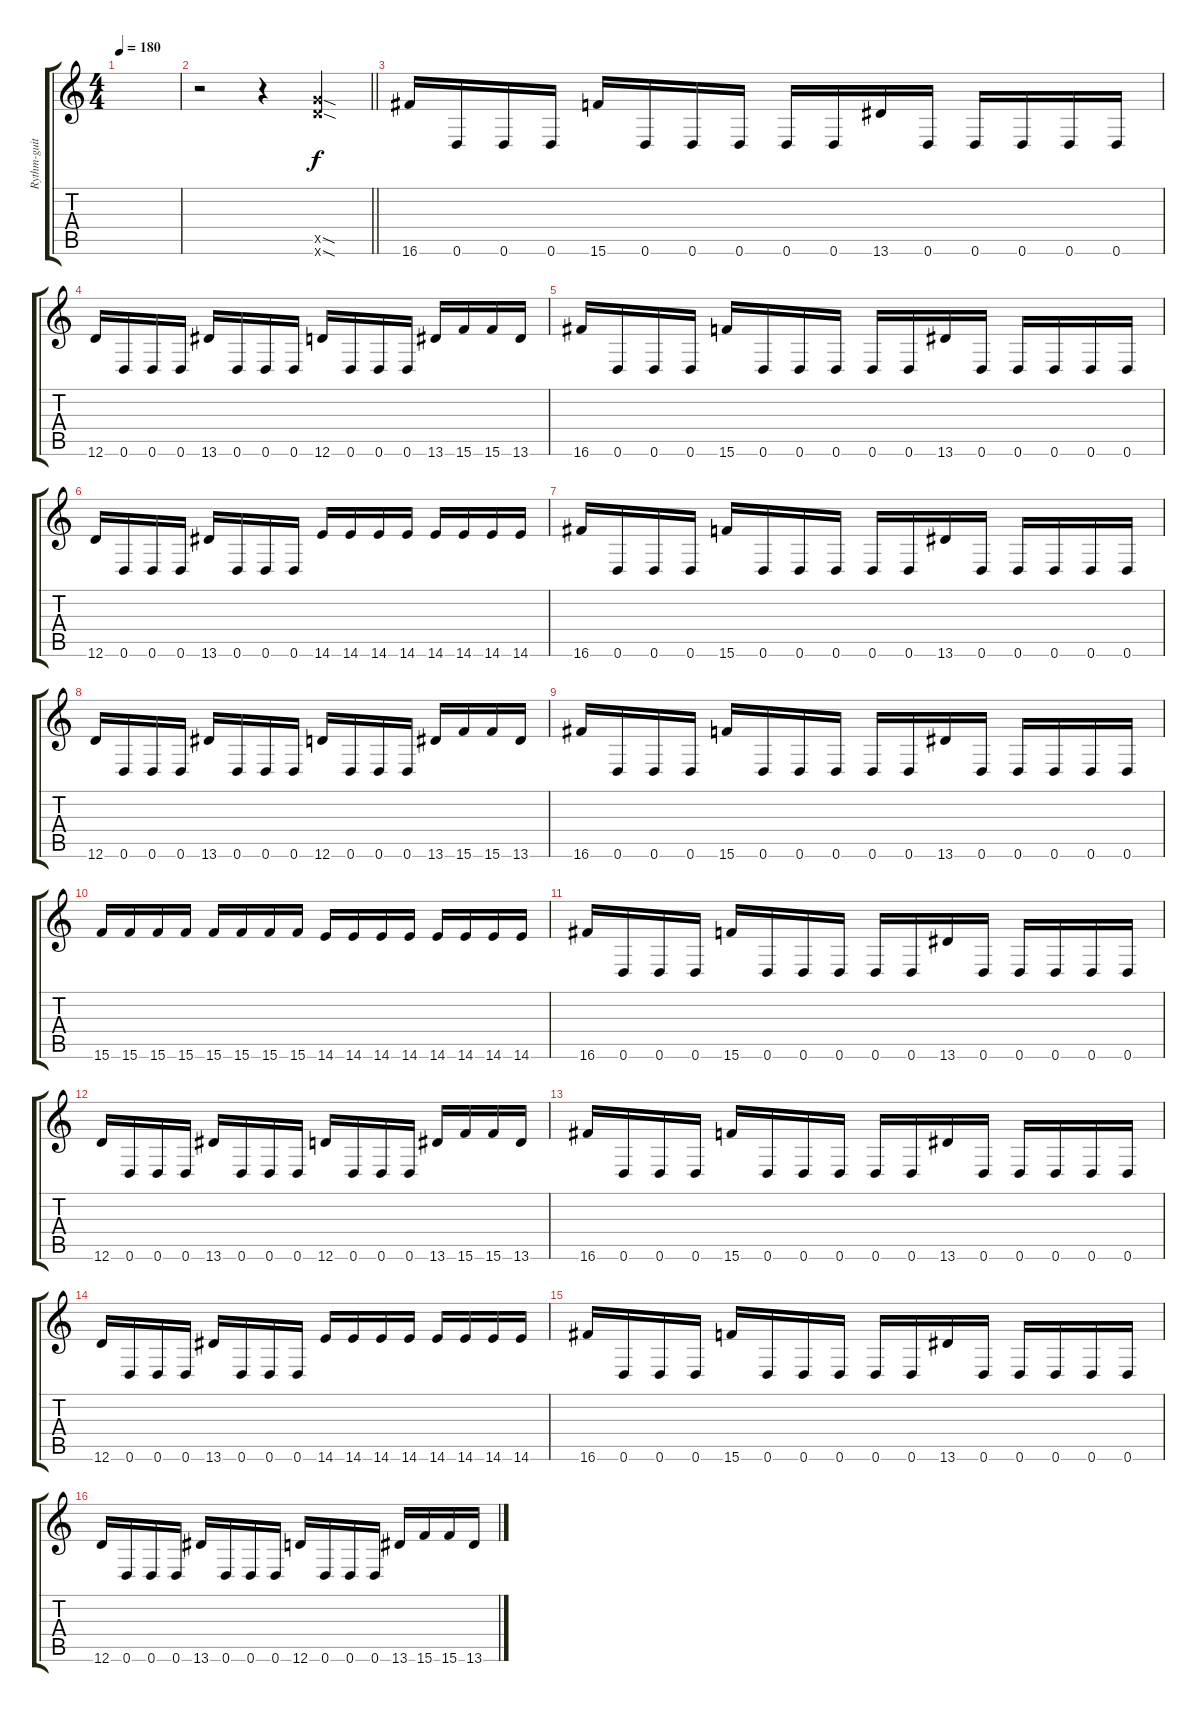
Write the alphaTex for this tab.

\track ("Rythm-guitar - Silenoz" "Rythm-guit") {instrument distortionguitar}
\staff {score tabs}
\tuning (D4 A3 F3 C3 G2 D2) {hide}
\ts (4 4)
\tempo 180
\clef g2
\ks c
|
\barLineRight lightlight
r.2 r.4 (12.5{sod x} 12.6{sod x}).4 |
\section ("" "")
16.6.16 0.6.16 0.6.16 0.6.16 15.6.16 0.6.16 0.6.16 0.6.16 0.6.16 0.6.16 13.6.16 0.6.16 0.6.16 0.6.16 0.6.16 0.6.16 |
12.6.16 0.6.16 0.6.16 0.6.16 13.6.16 0.6.16 0.6.16 0.6.16 12.6.16 0.6.16 0.6.16 0.6.16 13.6.16 15.6.16 15.6.16 13.6.16 |
16.6.16 0.6.16 0.6.16 0.6.16 15.6.16 0.6.16 0.6.16 0.6.16 0.6.16 0.6.16 13.6.16 0.6.16 0.6.16 0.6.16 0.6.16 0.6.16 |
12.6.16 0.6.16 0.6.16 0.6.16 13.6.16 0.6.16 0.6.16 0.6.16 14.6.16 14.6.16 14.6.16 14.6.16 14.6.16 14.6.16 14.6.16 14.6.16 |
16.6.16 0.6.16 0.6.16 0.6.16 15.6.16 0.6.16 0.6.16 0.6.16 0.6.16 0.6.16 13.6.16 0.6.16 0.6.16 0.6.16 0.6.16 0.6.16 |
12.6.16 0.6.16 0.6.16 0.6.16 13.6.16 0.6.16 0.6.16 0.6.16 12.6.16 0.6.16 0.6.16 0.6.16 13.6.16 15.6.16 15.6.16 13.6.16 |
16.6.16 0.6.16 0.6.16 0.6.16 15.6.16 0.6.16 0.6.16 0.6.16 0.6.16 0.6.16 13.6.16 0.6.16 0.6.16 0.6.16 0.6.16 0.6.16 |
15.6.16 15.6.16 15.6.16 15.6.16 15.6.16 15.6.16 15.6.16 15.6.16 14.6.16 14.6.16 14.6.16 14.6.16 14.6.16 14.6.16 14.6.16 14.6.16 |
16.6.16 0.6.16 0.6.16 0.6.16 15.6.16 0.6.16 0.6.16 0.6.16 0.6.16 0.6.16 13.6.16 0.6.16 0.6.16 0.6.16 0.6.16 0.6.16 |
12.6.16 0.6.16 0.6.16 0.6.16 13.6.16 0.6.16 0.6.16 0.6.16 12.6.16 0.6.16 0.6.16 0.6.16 13.6.16 15.6.16 15.6.16 13.6.16 |
16.6.16 0.6.16 0.6.16 0.6.16 15.6.16 0.6.16 0.6.16 0.6.16 0.6.16 0.6.16 13.6.16 0.6.16 0.6.16 0.6.16 0.6.16 0.6.16 |
12.6.16 0.6.16 0.6.16 0.6.16 13.6.16 0.6.16 0.6.16 0.6.16 14.6.16 14.6.16 14.6.16 14.6.16 14.6.16 14.6.16 14.6.16 14.6.16 |
16.6.16 0.6.16 0.6.16 0.6.16 15.6.16 0.6.16 0.6.16 0.6.16 0.6.16 0.6.16 13.6.16 0.6.16 0.6.16 0.6.16 0.6.16 0.6.16 |
12.6.16 0.6.16 0.6.16 0.6.16 13.6.16 0.6.16 0.6.16 0.6.16 12.6.16 0.6.16 0.6.16 0.6.16 13.6.16 15.6.16 15.6.16 13.6.16
